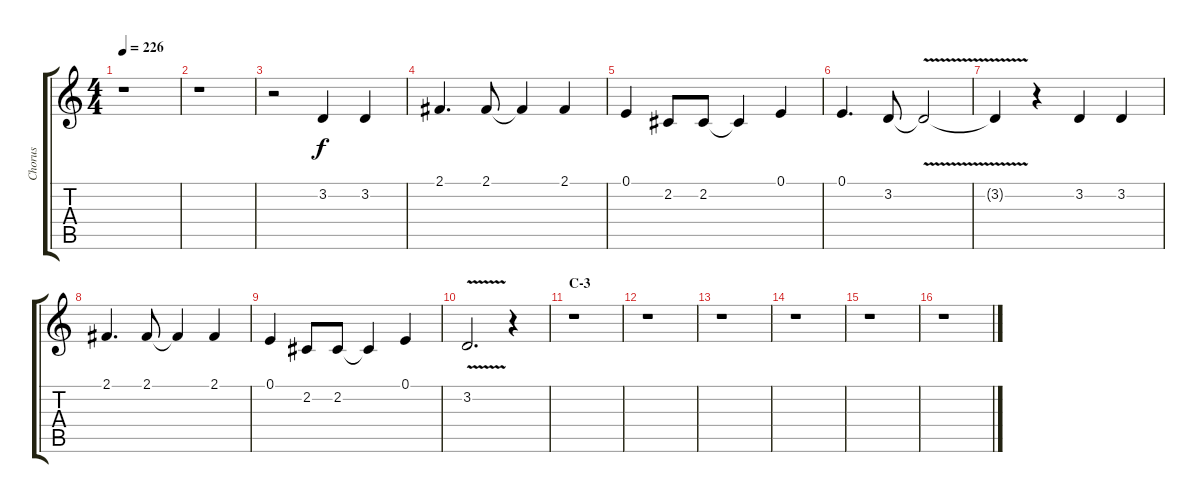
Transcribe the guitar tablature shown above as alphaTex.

\track ("Chorus" "Chorus") {instrument altosax}
\staff {score tabs}
\tuning (E4 B3 G3 D3 A2 E2) {hide}
\ts (4 4)
\tempo 226
\clef g2
\ks c
r.1{dy f} |
r.1 |
r.2 3.2.4 3.2.4 |
2.1.4{d} 2.1.8 2.1{t}.4 2.1.4 |
0.1.4 2.2.8 2.2.8 2.2{t}.4 0.1.4 |
0.1.4{d} 3.2.8 3.2{v t}.2 |
3.2{t}.4 r.4 3.2.4 3.2.4 |
2.1.4{d} 2.1.8 2.1{t}.4 2.1.4 |
0.1.4 2.2.8 2.2.8 2.2{t}.4 0.1.4 |
3.2{v}.2{d} r.4 |
\section ("" "C-3")
r.1 |
r.1 |
r.1 |
r.1 |
r.1 |
r.1
